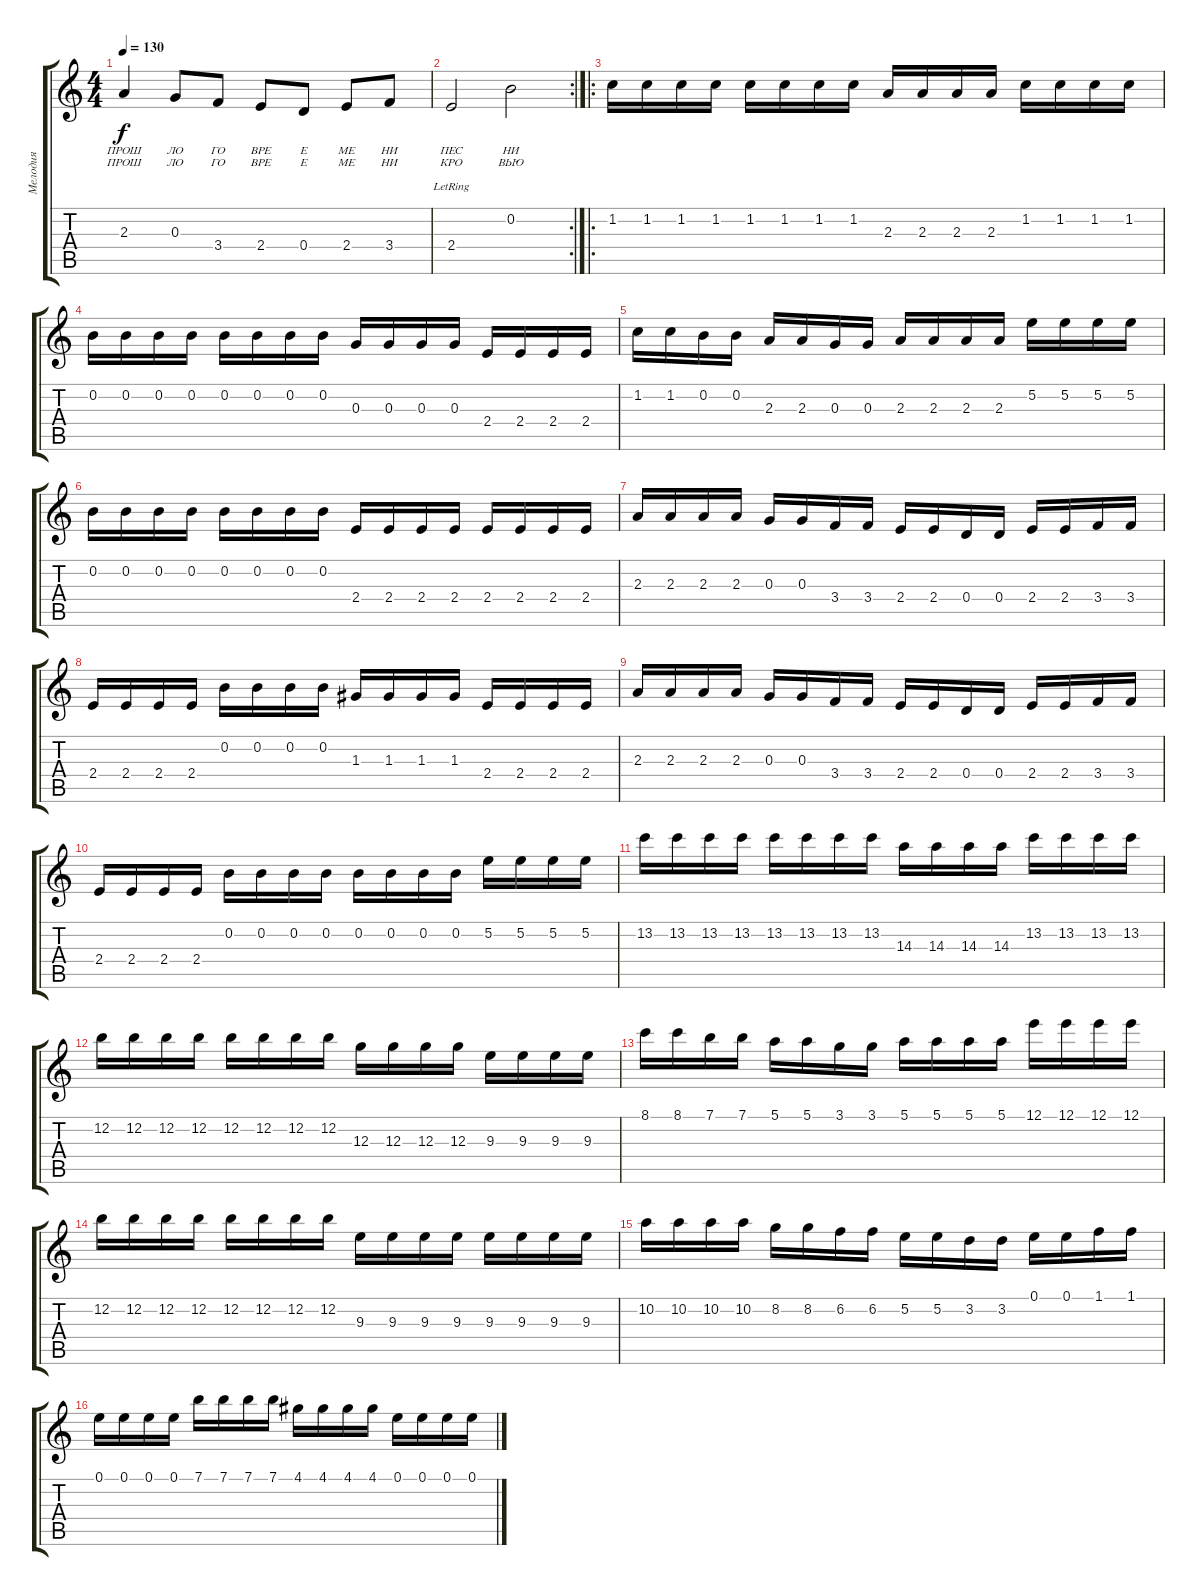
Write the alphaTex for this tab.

\track ("Мелодия" "Мелодия") {instrument acousticguitarnylon}
\staff {score tabs}
\tuning (E4 B3 G3 D3 A2 E2) {hide}
\ts (4 4)
\tempo 130
\clef g2
\ks c
2.3.4{lyrics (0 "ПРОШ") lyrics (1 "ПРОШ") lyrics (2 "") lyrics (3 "") lyrics (4 "") dy f} 0.3.8{lyrics (0 "ЛО") lyrics (1 "ЛО") lyrics (2 "") lyrics (3 "") lyrics (4 "")} 3.4.8{lyrics (0 "ГО") lyrics (1 "ГО") lyrics (2 "") lyrics (3 "") lyrics (4 "")} 2.4.8{lyrics (0 "ВРЕ") lyrics (1 "ВРЕ") lyrics (2 "") lyrics (3 "") lyrics (4 "")} 0.4.8{lyrics (0 "Е") lyrics (1 "Е") lyrics (2 "") lyrics (3 "") lyrics (4 "")} 2.4.8{lyrics (0 "МЕ") lyrics (1 "МЕ") lyrics (2 "") lyrics (3 "") lyrics (4 "")} 3.4.8{lyrics (0 "НИ") lyrics (1 "НИ") lyrics (2 "") lyrics (3 "") lyrics (4 "")} |
\rc 2
2.4{lr}.2{lyrics (0 "ПЕС") lyrics (1 "КРО") lyrics (2 "") lyrics (3 "") lyrics (4 "")} 0.2.2{lyrics (0 "НИ") lyrics (1 "ВЬЮ") lyrics (2 "") lyrics (3 "") lyrics (4 "")} |
\ro
1.2.16 1.2.16 1.2.16 1.2.16 1.2.16 1.2.16 1.2.16 1.2.16 2.3.16 2.3.16 2.3.16 2.3.16 1.2.16 1.2.16 1.2.16 1.2.16 |
0.2.16 0.2.16 0.2.16 0.2.16 0.2.16 0.2.16 0.2.16 0.2.16 0.3.16 0.3.16 0.3.16 0.3.16 2.4.16 2.4.16 2.4.16 2.4.16 |
1.2.16 1.2.16 0.2.16 0.2.16 2.3.16 2.3.16 0.3.16 0.3.16 2.3.16 2.3.16 2.3.16 2.3.16 5.2.16 5.2.16 5.2.16 5.2.16 |
0.2.16 0.2.16 0.2.16 0.2.16 0.2.16 0.2.16 0.2.16 0.2.16 2.4.16 2.4.16 2.4.16 2.4.16 2.4.16 2.4.16 2.4.16 2.4.16 |
2.3.16 2.3.16 2.3.16 2.3.16 0.3.16 0.3.16 3.4.16 3.4.16 2.4.16 2.4.16 0.4.16 0.4.16 2.4.16 2.4.16 3.4.16 3.4.16 |
2.4.16 2.4.16 2.4.16 2.4.16 0.2.16 0.2.16 0.2.16 0.2.16 1.3.16 1.3.16 1.3.16 1.3.16 2.4.16 2.4.16 2.4.16 2.4.16 |
2.3.16 2.3.16 2.3.16 2.3.16 0.3.16 0.3.16 3.4.16 3.4.16 2.4.16 2.4.16 0.4.16 0.4.16 2.4.16 2.4.16 3.4.16 3.4.16 |
2.4.16 2.4.16 2.4.16 2.4.16 0.2.16 0.2.16 0.2.16 0.2.16 0.2.16 0.2.16 0.2.16 0.2.16 5.2.16 5.2.16 5.2.16 5.2.16 |
13.2.16 13.2.16 13.2.16 13.2.16 13.2.16 13.2.16 13.2.16 13.2.16 14.3.16 14.3.16 14.3.16 14.3.16 13.2.16 13.2.16 13.2.16 13.2.16 |
12.2.16 12.2.16 12.2.16 12.2.16 12.2.16 12.2.16 12.2.16 12.2.16 12.3.16 12.3.16 12.3.16 12.3.16 9.3.16 9.3.16 9.3.16 9.3.16 |
8.1.16 8.1.16 7.1.16 7.1.16 5.1.16 5.1.16 3.1.16 3.1.16 5.1.16 5.1.16 5.1.16 5.1.16 12.1.16 12.1.16 12.1.16 12.1.16 |
12.2.16 12.2.16 12.2.16 12.2.16 12.2.16 12.2.16 12.2.16 12.2.16 9.3.16 9.3.16 9.3.16 9.3.16 9.3.16 9.3.16 9.3.16 9.3.16 |
10.2.16 10.2.16 10.2.16 10.2.16 8.2.16 8.2.16 6.2.16 6.2.16 5.2.16 5.2.16 3.2.16 3.2.16 0.1.16 0.1.16 1.1.16 1.1.16 |
0.1.16 0.1.16 0.1.16 0.1.16 7.1.16 7.1.16 7.1.16 7.1.16 4.1.16 4.1.16 4.1.16 4.1.16 0.1.16 0.1.16 0.1.16 0.1.16
